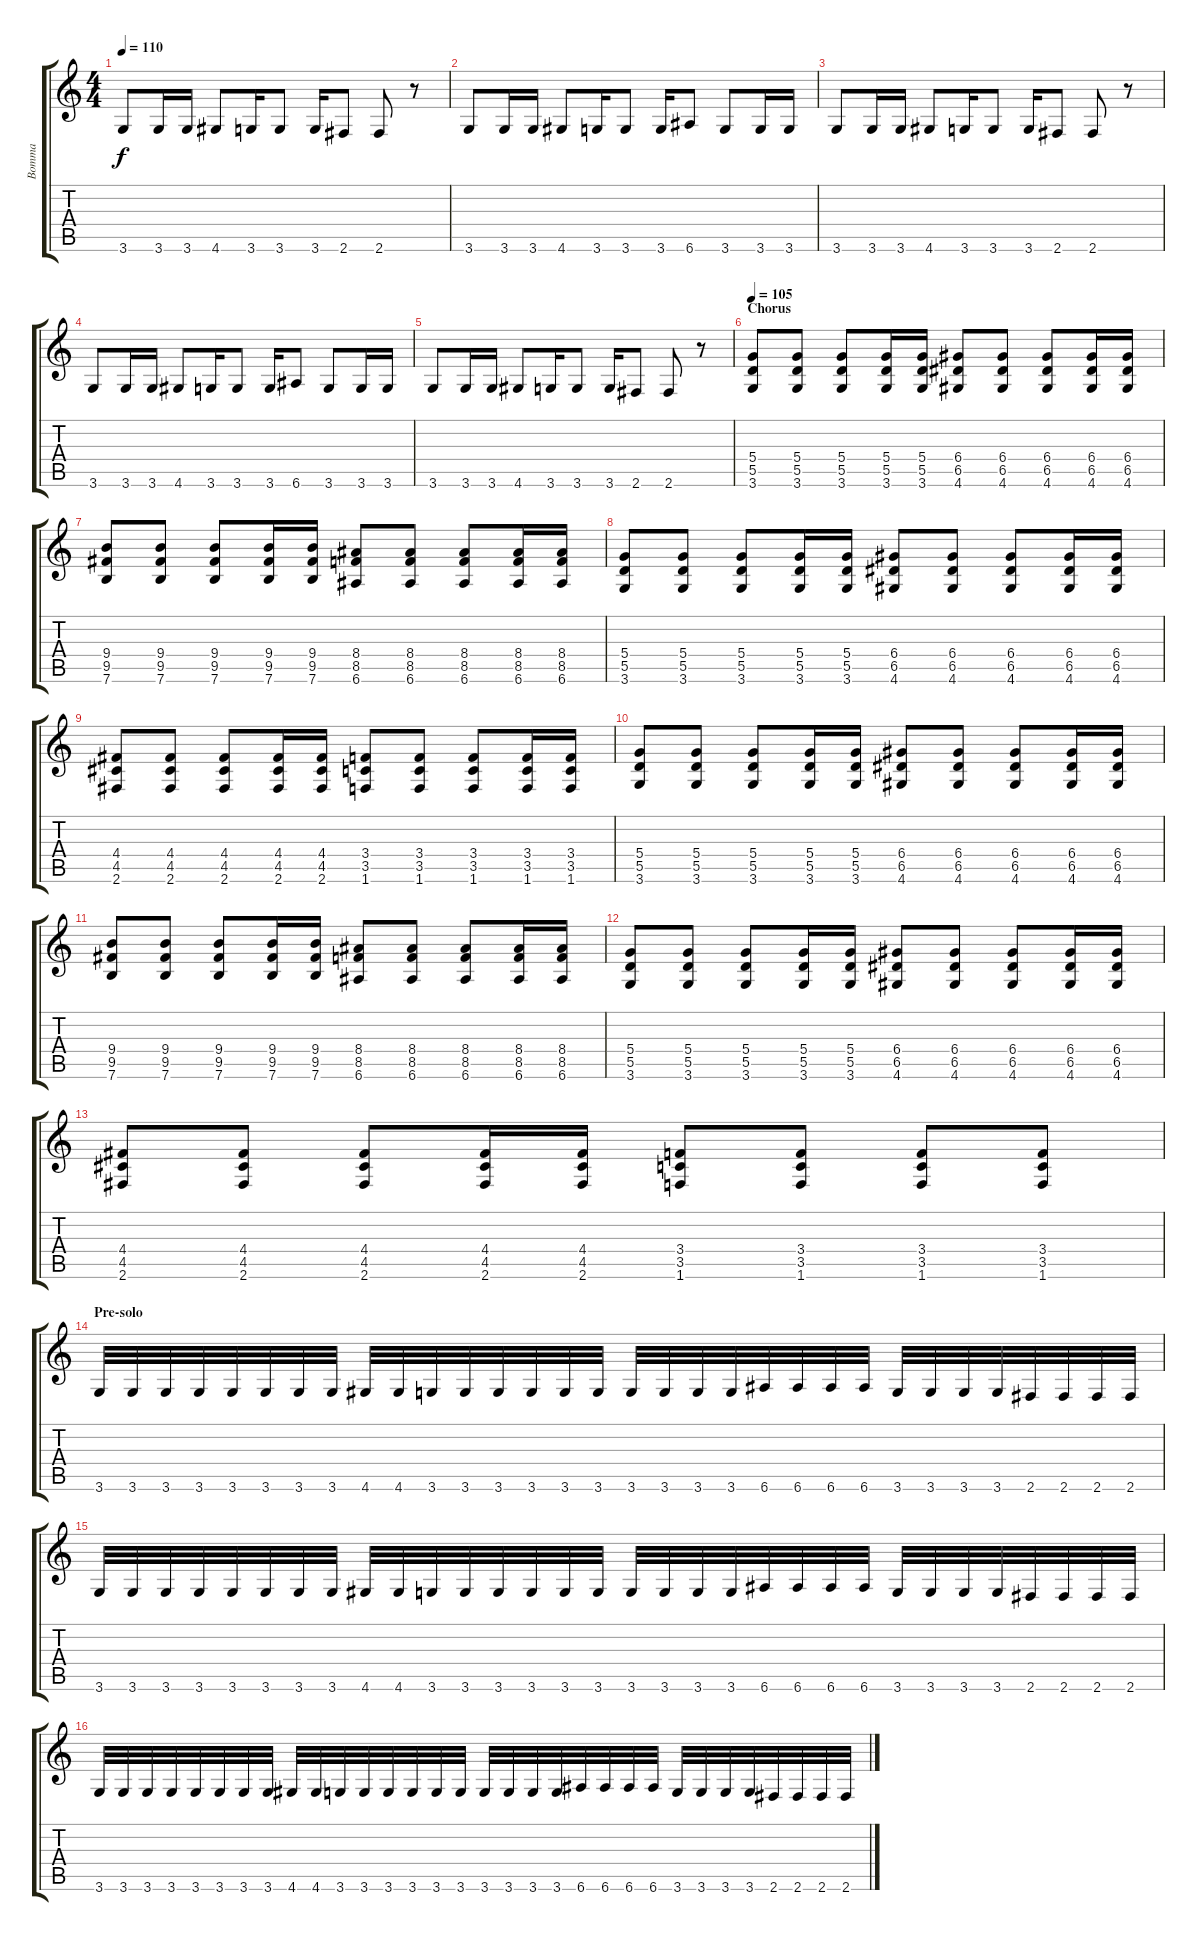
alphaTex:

\track ("Bomma" "Bomma") {instrument acousticguitarsteel}
\staff {score tabs}
\tuning (E4 B3 G3 D3 A2 E2) {hide}
\ts (4 4)
\tempo 110
\clef g2
\ks c
3.6.8{dy f} 3.6.16 3.6.16 4.6.8 3.6.16 3.6.8 3.6.16 2.6.8 2.6.8 r.8 |
3.6.8 3.6.16 3.6.16 4.6.8 3.6.16 3.6.8 3.6.16 6.6.8 3.6.8 3.6.16 3.6.16 |
3.6.8 3.6.16 3.6.16 4.6.8 3.6.16 3.6.8 3.6.16 2.6.8 2.6.8 r.8 |
3.6.8 3.6.16 3.6.16 4.6.8 3.6.16 3.6.8 3.6.16 6.6.8 3.6.8 3.6.16 3.6.16 |
3.6.8 3.6.16 3.6.16 4.6.8 3.6.16 3.6.8 3.6.16 2.6.8 2.6.8 r.8 |
\section ("" "Chorus")
\tempo 105
(5.4 5.5 3.6).8{instrument distortionguitar} (5.4 5.5 3.6).8 (5.4 5.5 3.6).8 (5.4 5.5 3.6).16 (5.4 5.5 3.6).16 (6.4 6.5 4.6).8 (6.4 6.5 4.6).8 (6.4 6.5 4.6).8 (6.4 6.5 4.6).16 (6.4 6.5 4.6).16 |
(9.4 9.5 7.6).8 (9.4 9.5 7.6).8 (9.4 9.5 7.6).8 (9.4 9.5 7.6).16 (9.4 9.5 7.6).16 (8.4 8.5 6.6).8 (8.4 8.5 6.6).8 (8.4 8.5 6.6).8 (8.4 8.5 6.6).16 (8.4 8.5 6.6).16 |
(5.4 5.5 3.6).8 (5.4 5.5 3.6).8 (5.4 5.5 3.6).8 (5.4 5.5 3.6).16 (5.4 5.5 3.6).16 (6.4 6.5 4.6).8 (6.4 6.5 4.6).8 (6.4 6.5 4.6).8 (6.4 6.5 4.6).16 (6.4 6.5 4.6).16 |
(4.4 4.5 2.6).8 (4.4 4.5 2.6).8 (4.4 4.5 2.6).8 (4.4 4.5 2.6).16 (4.4 4.5 2.6).16 (3.4 3.5 1.6).8 (3.4 3.5 1.6).8 (3.4 3.5 1.6).8 (3.4 3.5 1.6).16 (3.4 3.5 1.6).16 |
(5.4 5.5 3.6).8 (5.4 5.5 3.6).8 (5.4 5.5 3.6).8 (5.4 5.5 3.6).16 (5.4 5.5 3.6).16 (6.4 6.5 4.6).8 (6.4 6.5 4.6).8 (6.4 6.5 4.6).8 (6.4 6.5 4.6).16 (6.4 6.5 4.6).16 |
(9.4 9.5 7.6).8 (9.4 9.5 7.6).8 (9.4 9.5 7.6).8 (9.4 9.5 7.6).16 (9.4 9.5 7.6).16 (8.4 8.5 6.6).8 (8.4 8.5 6.6).8 (8.4 8.5 6.6).8 (8.4 8.5 6.6).16 (8.4 8.5 6.6).16 |
(5.4 5.5 3.6).8 (5.4 5.5 3.6).8 (5.4 5.5 3.6).8 (5.4 5.5 3.6).16 (5.4 5.5 3.6).16 (6.4 6.5 4.6).8 (6.4 6.5 4.6).8 (6.4 6.5 4.6).8 (6.4 6.5 4.6).16 (6.4 6.5 4.6).16 |
(4.4 4.5 2.6).8 (4.4 4.5 2.6).8 (4.4 4.5 2.6).8 (4.4 4.5 2.6).16 (4.4 4.5 2.6).16 (3.4 3.5 1.6).8 (3.4 3.5 1.6).8 (3.4 3.5 1.6).8 (3.4 3.5 1.6).8 |
\section ("" "Pre-solo")
3.6.32 3.6.32 3.6.32 3.6.32 3.6.32 3.6.32 3.6.32 3.6.32 4.6.32 4.6.32 3.6.32 3.6.32 3.6.32 3.6.32 3.6.32 3.6.32 3.6.32 3.6.32 3.6.32 3.6.32 6.6.32 6.6.32 6.6.32 6.6.32 3.6.32 3.6.32 3.6.32 3.6.32 2.6.32 2.6.32 2.6.32 2.6.32 |
3.6.32 3.6.32 3.6.32 3.6.32 3.6.32 3.6.32 3.6.32 3.6.32 4.6.32 4.6.32 3.6.32 3.6.32 3.6.32 3.6.32 3.6.32 3.6.32 3.6.32 3.6.32 3.6.32 3.6.32 6.6.32 6.6.32 6.6.32 6.6.32 3.6.32 3.6.32 3.6.32 3.6.32 2.6.32 2.6.32 2.6.32 2.6.32 |
3.6.32 3.6.32 3.6.32 3.6.32 3.6.32 3.6.32 3.6.32 3.6.32 4.6.32 4.6.32 3.6.32 3.6.32 3.6.32 3.6.32 3.6.32 3.6.32 3.6.32 3.6.32 3.6.32 3.6.32 6.6.32 6.6.32 6.6.32 6.6.32 3.6.32 3.6.32 3.6.32 3.6.32 2.6.32 2.6.32 2.6.32 2.6.32
